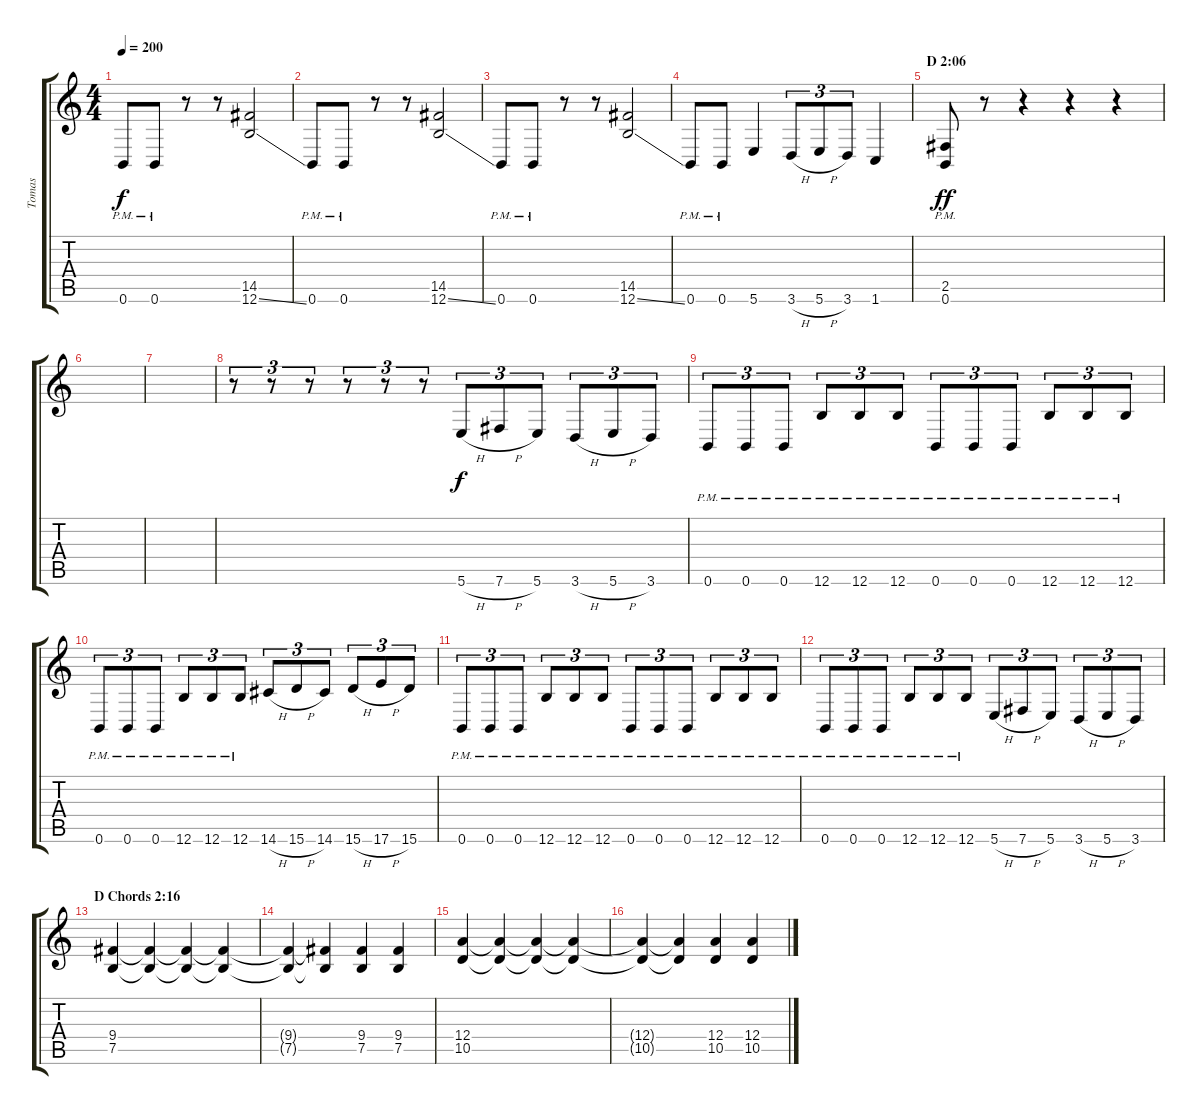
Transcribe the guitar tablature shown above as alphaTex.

\track ("Tomas" "Tomas") {instrument distortionguitar}
\staff {score tabs}
\tuning (B3 Gb3 D3 A2 E2 B1) {hide}
\ts (4 4)
\tempo 200
\clef g2
\ks c
0.6{pm}.8{dy f} 0.6{pm}.8 r.8 r.8 (14.5 12.6{ss}).2 |
0.6{pm}.8 0.6{pm}.8 r.8 r.8 (14.5 12.6{ss}).2 |
0.6{pm}.8 0.6{pm}.8 r.8 r.8 (14.5 12.6{ss}).2 |
0.6{pm}.8 0.6{pm}.8 5.6.4 3.6{h}.8{tu (3 2)} 5.6{h}.8{tu (3 2)} 3.6.8{tu (3 2)} 1.6.4 |
\section ("" "D 2:06")
(2.5{pm} 0.6{pm}).8{dy ff} r.8 r.4 r.4 r.4 |
|
|
r.8{tu (3 2)} r.8{tu (3 2)} r.8{tu (3 2)} r.8{tu (3 2)} r.8{tu (3 2)} r.8{tu (3 2)} 5.6{h}.8{tu (3 2) dy f} 7.6{h}.8{tu (3 2)} 5.6.8{tu (3 2)} 3.6{h}.8{tu (3 2)} 5.6{h}.8{tu (3 2)} 3.6.8{tu (3 2)} |
0.6{pm}.8{tu (3 2)} 0.6{pm}.8{tu (3 2)} 0.6{pm}.8{tu (3 2)} 12.6{pm}.8{tu (3 2)} 12.6{pm}.8{tu (3 2)} 12.6{pm}.8{tu (3 2)} 0.6{pm}.8{tu (3 2)} 0.6{pm}.8{tu (3 2)} 0.6{pm}.8{tu (3 2)} 12.6{pm}.8{tu (3 2)} 12.6{pm}.8{tu (3 2)} 12.6{pm}.8{tu (3 2)} |
0.6{pm}.8{tu (3 2)} 0.6{pm}.8{tu (3 2)} 0.6{pm}.8{tu (3 2)} 12.6{pm}.8{tu (3 2)} 12.6{pm}.8{tu (3 2)} 12.6{pm}.8{tu (3 2)} 14.6{h}.8{tu (3 2)} 15.6{h}.8{tu (3 2)} 14.6.8{tu (3 2)} 15.6{h}.8{tu (3 2)} 17.6{h}.8{tu (3 2)} 15.6.8{tu (3 2)} |
0.6{pm}.8{tu (3 2)} 0.6{pm}.8{tu (3 2)} 0.6{pm}.8{tu (3 2)} 12.6{pm}.8{tu (3 2)} 12.6{pm}.8{tu (3 2)} 12.6{pm}.8{tu (3 2)} 0.6{pm}.8{tu (3 2)} 0.6{pm}.8{tu (3 2)} 0.6{pm}.8{tu (3 2)} 12.6{pm}.8{tu (3 2)} 12.6{pm}.8{tu (3 2)} 12.6{pm}.8{tu (3 2)} |
0.6{pm}.8{tu (3 2)} 0.6{pm}.8{tu (3 2)} 0.6{pm}.8{tu (3 2)} 12.6{pm}.8{tu (3 2)} 12.6{pm}.8{tu (3 2)} 12.6{pm}.8{tu (3 2)} 5.6{h}.8{tu (3 2)} 7.6{h}.8{tu (3 2)} 5.6.8{tu (3 2)} 3.6{h}.8{tu (3 2)} 5.6{h}.8{tu (3 2)} 3.6.8{tu (3 2)} |
\section ("" "D Chords 2:16")
(9.4 7.5).4 (9.4{t} 7.5{t}).4 (9.4{t} 7.5{t}).4 (9.4{t} 7.5{t}).4 |
(9.4{t} 7.5{t}).4 (9.4{t} 7.5{t}).4 (9.4 7.5).4 (9.4 7.5).4 |
(12.4 10.5).4 (12.4{t} 10.5{t}).4 (12.4{t} 10.5{t}).4 (12.4{t} 10.5{t}).4 |
(12.4{t} 10.5{t}).4 (12.4{t} 10.5{t}).4 (12.4 10.5).4 (12.4 10.5).4
